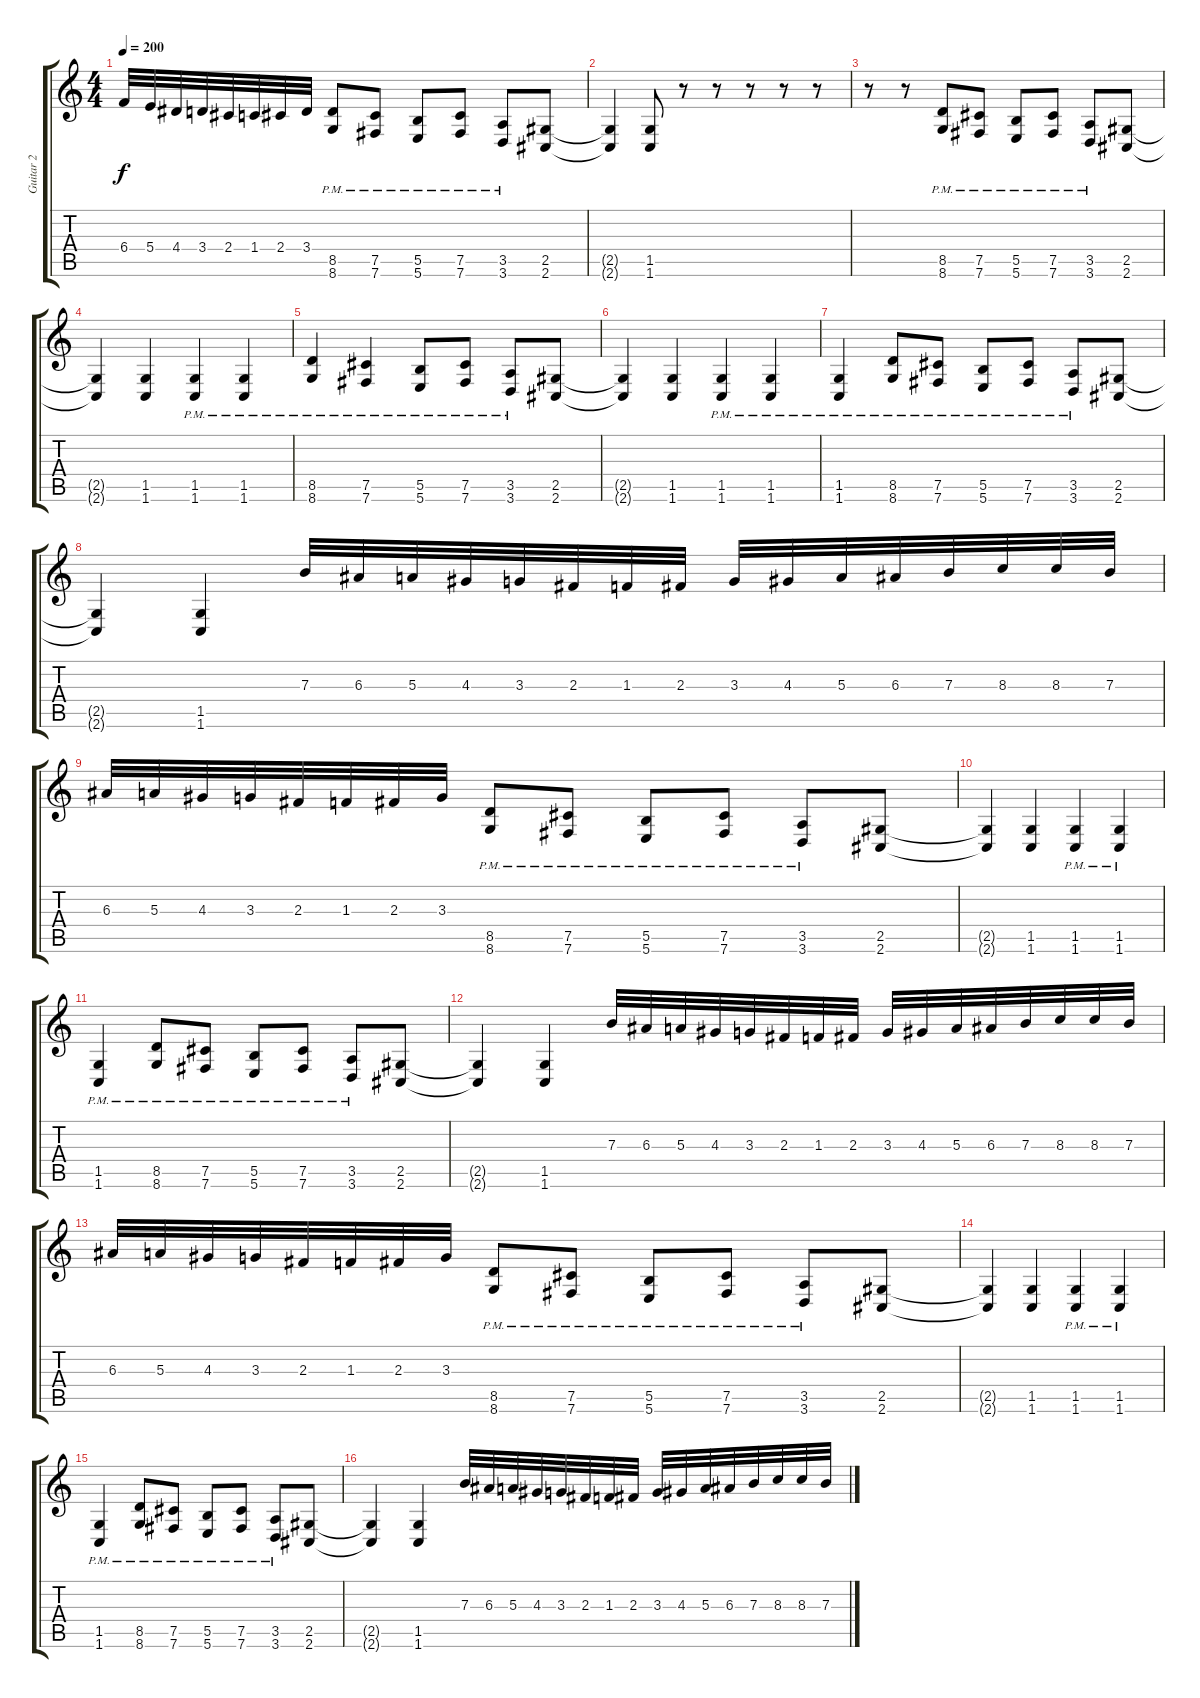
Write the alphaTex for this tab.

\track ("Guitar 2" "Guitar 2") {instrument overdrivenguitar}
\staff {score tabs}
\tuning (Db4 Ab3 E3 B2 Gb2 B1) {hide}
\ts (4 4)
\tempo 200
\clef g2
\ks c
6.4.32{dy f} 5.4.32 4.4.32 3.4.32 2.4.32 1.4.32 2.4.32 3.4.32 (8.5{pm} 8.6{pm}).8 (7.5{pm} 7.6{pm}).8 (5.5{pm} 5.6{pm}).8 (7.5{pm} 7.6{pm}).8 (3.5{pm} 3.6{pm}).8 (2.5 2.6).8 |
(2.5{t} 2.6{t}).4 (1.5 1.6).8 r.8 r.8 r.8 r.8 r.8 |
r.8 r.8 (8.5{pm} 8.6{pm}).8 (7.5{pm} 7.6{pm}).8 (5.5{pm} 5.6{pm}).8 (7.5{pm} 7.6{pm}).8 (3.5{pm} 3.6{pm}).8 (2.5 2.6).8 |
(2.5{t} 2.6{t}).4 (1.5 1.6).4 (1.5{pm} 1.6{pm}).4 (1.5{pm} 1.6{pm}).4 |
(8.5{pm} 8.6{pm}).4 (7.5{pm} 7.6{pm}).4 (5.5{pm} 5.6{pm}).8 (7.5{pm} 7.6{pm}).8 (3.5{pm} 3.6{pm}).8 (2.5 2.6).8 |
(2.5{t} 2.6{t}).4 (1.5 1.6).4 (1.5{pm} 1.6{pm}).4 (1.5{pm} 1.6{pm}).4 |
(1.5{pm} 1.6{pm}).4 (8.5{pm} 8.6{pm}).8 (7.5{pm} 7.6{pm}).8 (5.5{pm} 5.6{pm}).8 (7.5{pm} 7.6{pm}).8 (3.5{pm} 3.6{pm}).8 (2.5 2.6).8 |
(2.5{t} 2.6{t}).4 (1.5 1.6).4 7.3.32 6.3.32 5.3.32 4.3.32 3.3.32 2.3.32 1.3.32 2.3.32 3.3.32 4.3.32 5.3.32 6.3.32 7.3.32 8.3.32 8.3.32 7.3.32 |
6.3.32 5.3.32 4.3.32 3.3.32 2.3.32 1.3.32 2.3.32 3.3.32 (8.5{pm} 8.6{pm}).8 (7.5{pm} 7.6{pm}).8 (5.5{pm} 5.6{pm}).8 (7.5{pm} 7.6{pm}).8 (3.5{pm} 3.6{pm}).8 (2.5 2.6).8 |
(2.5{t} 2.6{t}).4 (1.5 1.6).4 (1.5{pm} 1.6{pm}).4 (1.5{pm} 1.6{pm}).4 |
(1.5{pm} 1.6{pm}).4 (8.5{pm} 8.6{pm}).8 (7.5{pm} 7.6{pm}).8 (5.5{pm} 5.6{pm}).8 (7.5{pm} 7.6{pm}).8 (3.5{pm} 3.6{pm}).8 (2.5 2.6).8 |
(2.5{t} 2.6{t}).4 (1.5 1.6).4 7.3.32 6.3.32 5.3.32 4.3.32 3.3.32 2.3.32 1.3.32 2.3.32 3.3.32 4.3.32 5.3.32 6.3.32 7.3.32 8.3.32 8.3.32 7.3.32 |
6.3.32 5.3.32 4.3.32 3.3.32 2.3.32 1.3.32 2.3.32 3.3.32 (8.5{pm} 8.6{pm}).8 (7.5{pm} 7.6{pm}).8 (5.5{pm} 5.6{pm}).8 (7.5{pm} 7.6{pm}).8 (3.5{pm} 3.6{pm}).8 (2.5 2.6).8 |
(2.5{t} 2.6{t}).4 (1.5 1.6).4 (1.5{pm} 1.6{pm}).4 (1.5{pm} 1.6{pm}).4 |
(1.5{pm} 1.6{pm}).4 (8.5{pm} 8.6{pm}).8 (7.5{pm} 7.6{pm}).8 (5.5{pm} 5.6{pm}).8 (7.5{pm} 7.6{pm}).8 (3.5{pm} 3.6{pm}).8 (2.5 2.6).8 |
(2.5{t} 2.6{t}).4 (1.5 1.6).4 7.3.32 6.3.32 5.3.32 4.3.32 3.3.32 2.3.32 1.3.32 2.3.32 3.3.32 4.3.32 5.3.32 6.3.32 7.3.32 8.3.32 8.3.32 7.3.32
